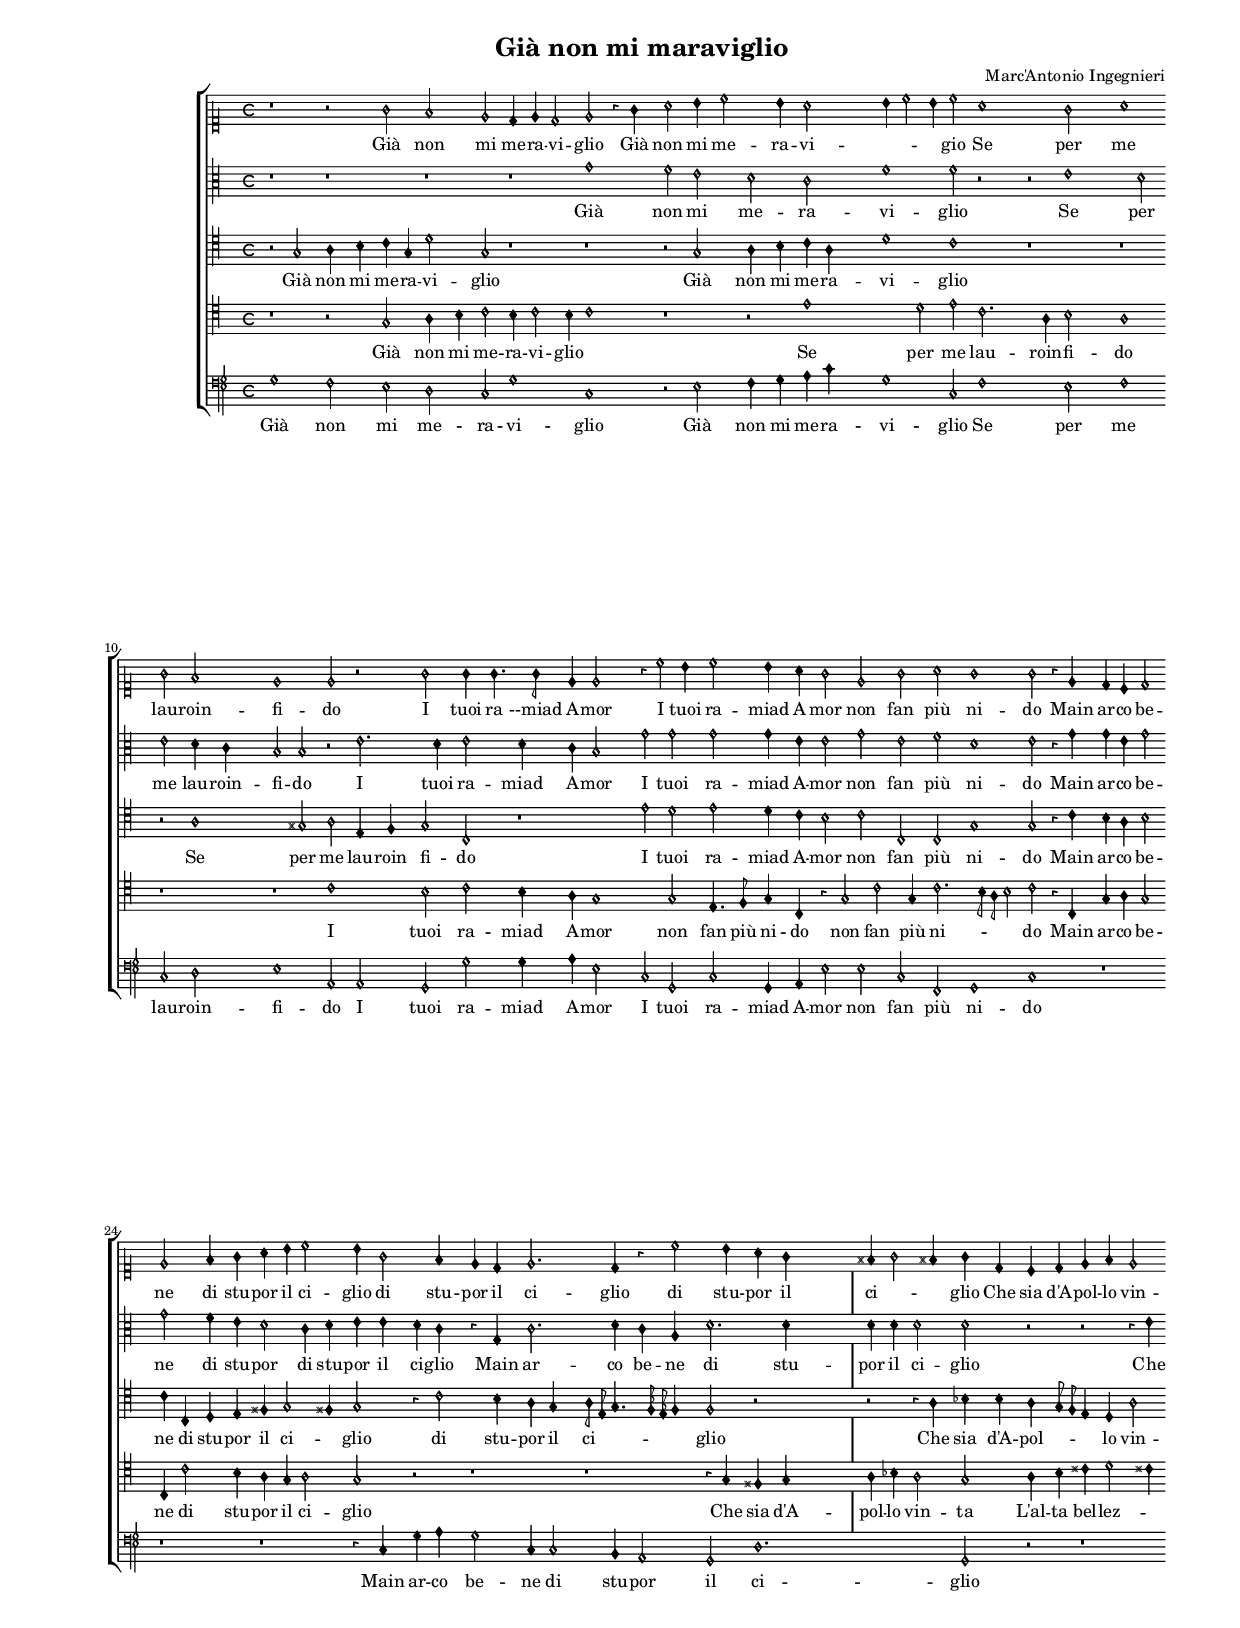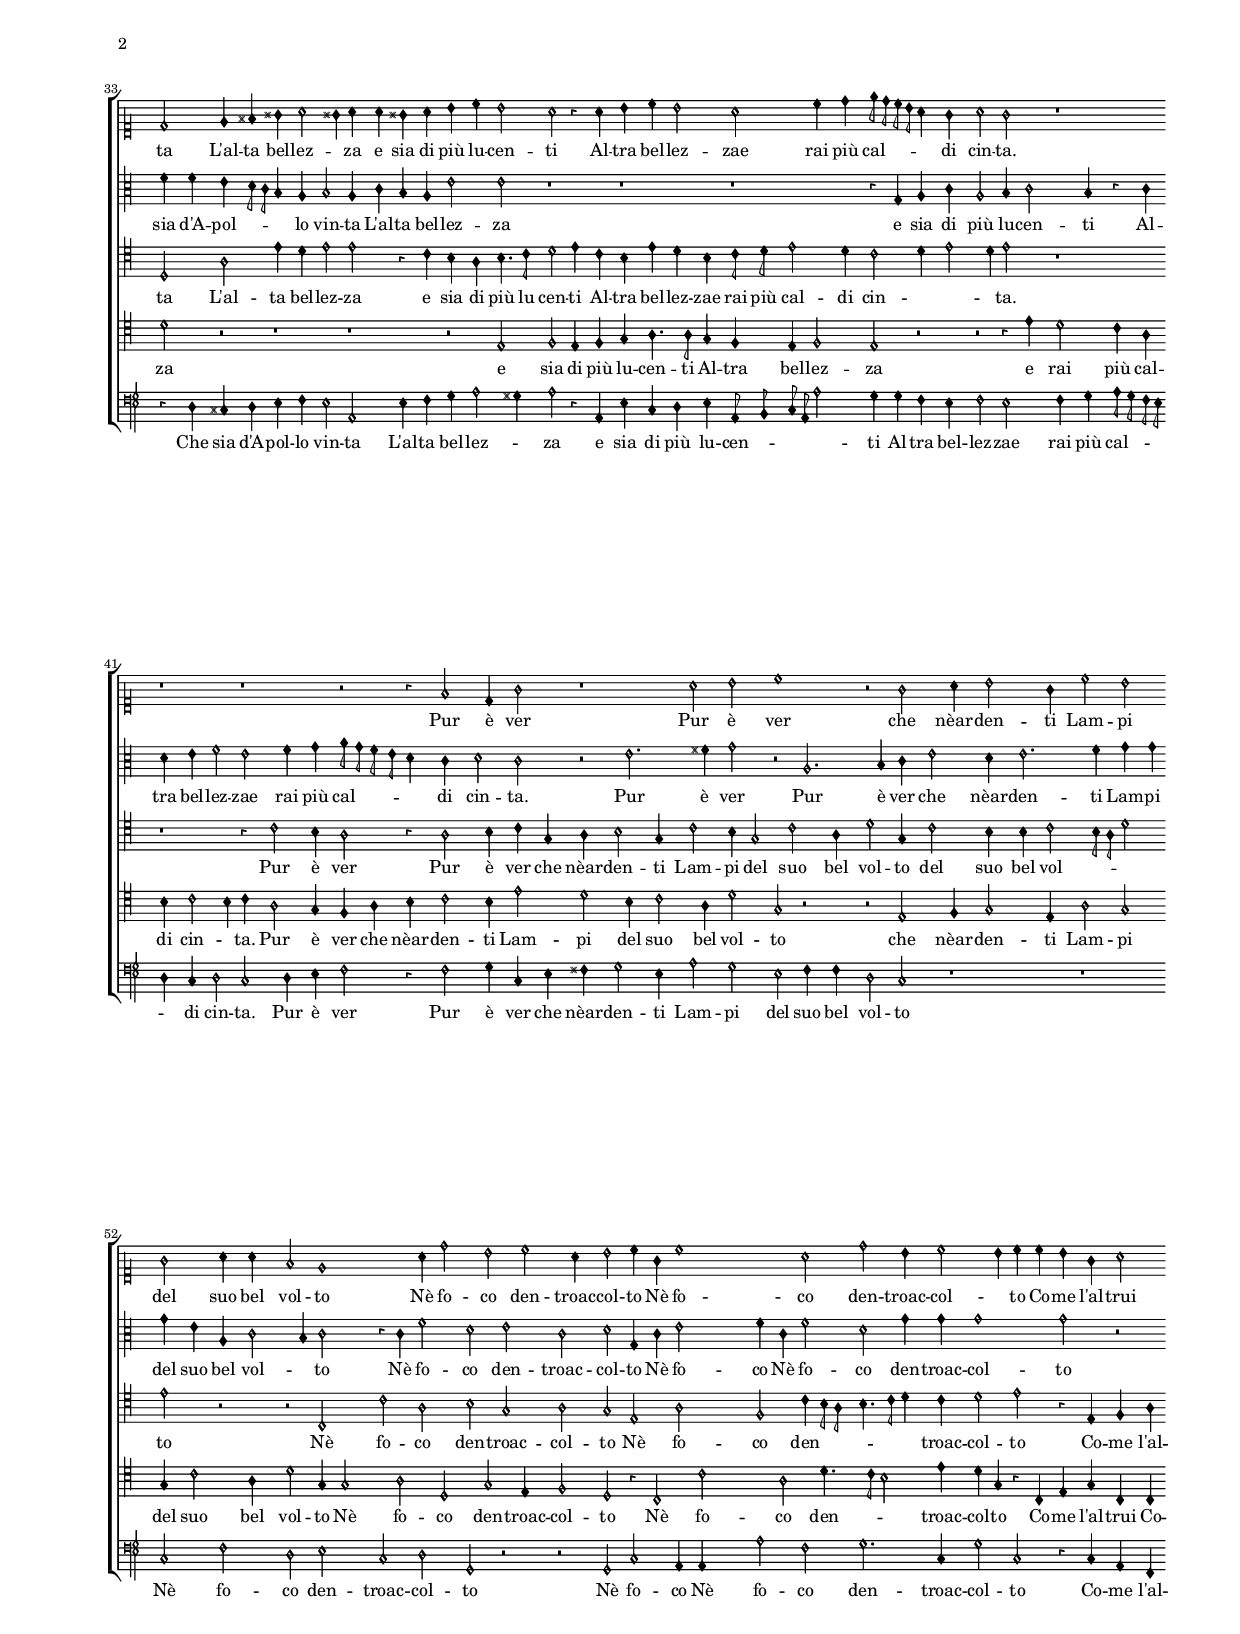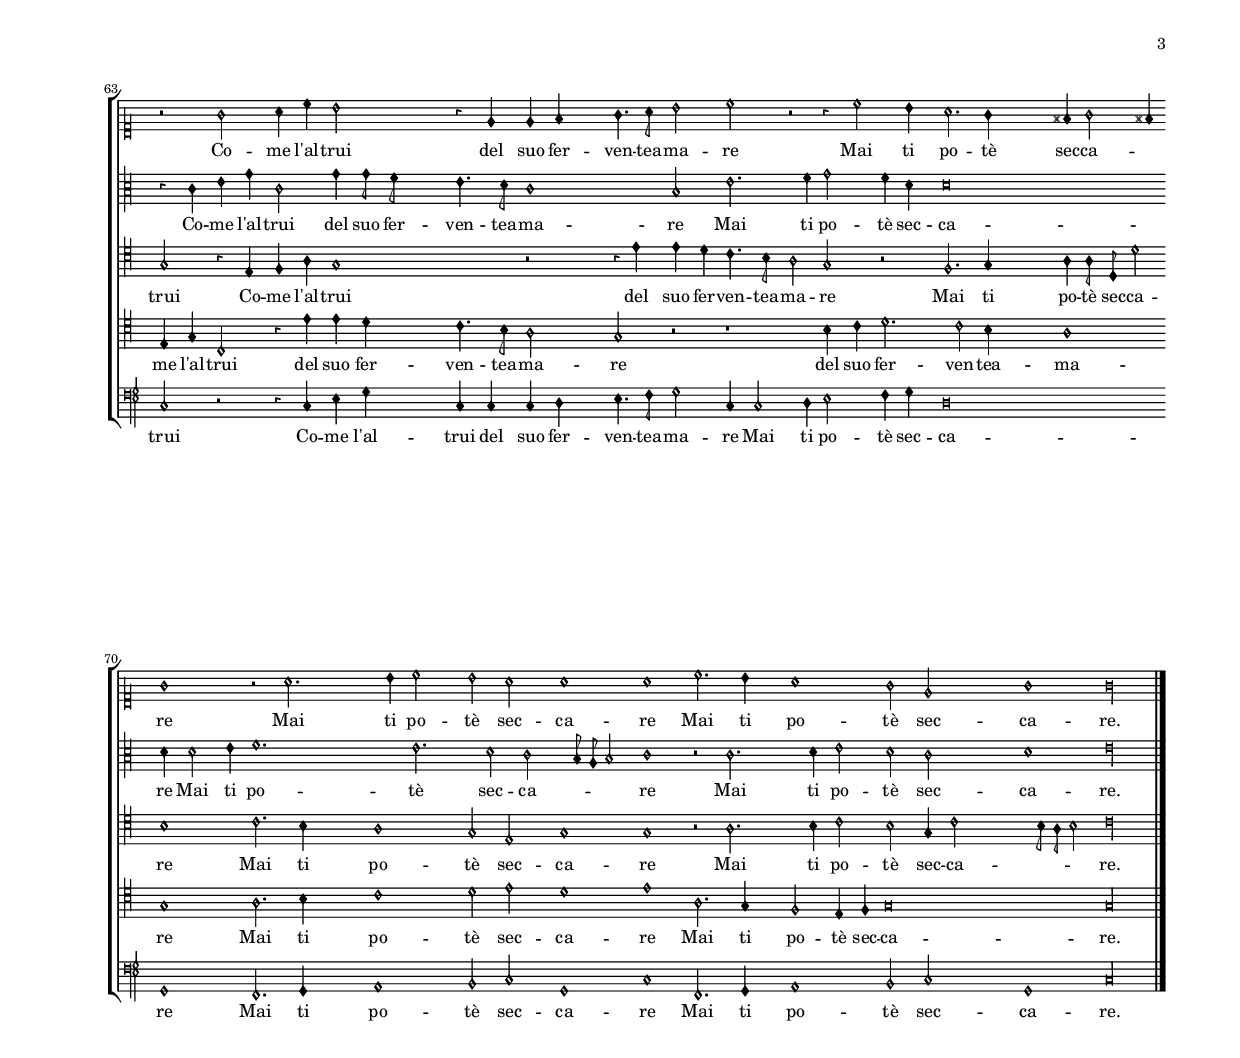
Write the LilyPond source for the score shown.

\version "2.12.0"







#(set-default-paper-size "a4")




\paper {

 top-system-spacing #'basic-distance = #10
  system-system-spacing #'basic-distance = #35
  last-bottom-spacing #'basic-distance = #10



  line-width    = 177.348\mm
 
 left-margin   = 19.9965\mm

  top-margin    = 12.656\mm

  bottom-margin = 12.656\mm
 
 %%indent = 0 \mm 

  %%set to ##t if your score is less than one page: 

  ragged-last-bottom = ##t 
  ragged-bottom = ##f
  %% system-separator-markup = \slashSeparator 
  
}





\header {

    title = "Già non mi maraviglio"

    composer = "Marc'Antonio Ingegnieri"
    
}






AvoiceAA = \relative c'{

 \set Score.defaultBarType = "empty"
\override Staff.TimeSignature #'style = #'neomensural
\override Staff.Accidental #'glyph-name-alist = #alteration-mensural-glyph-name-alist
\override Stem #'flag-style = #'mensural
\override Stem #'thickness = #1.0
   \override Voice.NoteHead #'style = #'petrucci
\override Voice.Rest #'style = #'neomensural
\override Score.SpacingSpanner #'spacing-increment = #1.0 % tight spacing     
%% esto se usa para omitir el corchete   override Score.SystemStartBracket #'transparent = ##t
       \clef "petrucci-c1"
   
   \key c \major 
    

    \time 4/4 
\autoBeamOff


    r1  | % 
 
   r2 g'      | % 2
 
   f e      | % 3
  
  d4 e d2      | % 4
  
  e r4 g      | % 5
 
\cadenzaOn
   a2 b4 c2  
\cadenzaOff
      | % 6
  
\cadenzaOn
  s4 b a2  s2 
 \cadenzaOff
         | % 7
 
\set Score.currentBarNumber = #8
   b4 c2 b4      | % 8
 
\cadenzaOn
   c2 a1 
   \cadenzaOff
     | % 9
 
\cadenzaOn
   s2 g s2 
   \cadenzaOff
     | % 10
 
   a1      | % 11
 
\cadenzaOn
   g2 f  s2 
   \cadenzaOff
    | % 12
 
   e1      | % 13
 
\cadenzaOn
   e2 r  s4  
  \cadenzaOff
         | % 14
 
\set Score.currentBarNumber = #15
\cadenzaOn
   g2 g4 g4.  
    \cadenzaOff
   | % 15

\cadenzaOn
    s8 g e4 e2 s2 
   \cadenzaOff
    | % 16
 
   r4 c'2 b4      | % 17
 
   c2 b4 a      | % 18
 
\cadenzaOn
   g2 e  s4  
    \cadenzaOff
   | % 19
 
\cadenzaOn
   g2 a  s4 
  \cadenzaOff
         | % 20
 
\set Score.currentBarNumber = #21
   g1      | % 21

    g2 r4 e      | % 22
 
   d c d2      | % 23
 
   e f4 g      | % 24
 
   a b c2      | % 25
 
\cadenzaOn
   b4 g2 f4  s4 
   \cadenzaOff
        | % 26
 
\set Score.currentBarNumber = #27
\cadenzaOn
   e d e2.  
     \cadenzaOff
    | % 27
 
\cadenzaOn
   s4 d r c'2   
   \cadenzaOff
    | % 28
 
 \cadenzaOn
   s4 b a g  s1
  \cadenzaOff
  | % 29
 
   fis4 g2 fis!4      | % 30
 
   g d c d      | % 31
 
   e f e2          | % 32
 
\set Score.currentBarNumber = #33
   d e4 fis      | % 33
 
   gis a2 gis!4      | % 34
  
  a a gis a      | % 35
 
   b c b2      | % 36
 
   a r4 a      | % 37
 
   b c b2          | % 38

\set Score.currentBarNumber = #39
    a c4 d      | % 39
  
\cadenzaOn
  e8 d c b a4 g   s4 
  \cadenzaOff
      | % 40
 
\cadenzaOn
   a2 g   s4 
  \cadenzaOff
    | % 41
 
   r1  | % 
  
   r1 | % 43 
   r1      | % 44
\set Score.currentBarNumber = #45
\cadenzaOn
  r2 r4 f2  
    \cadenzaOff
    | % 45
 
   s4 d g2      | % 46
  
\cadenzaOn
  r1 s4 
   \cadenzaOff
| % 

\cadenzaOn
    a2 b  s4 
    \cadenzaOff
   | % 48
 
\cadenzaOn
   c1  s4 
      \cadenzaOff
   | % 49
 
\cadenzaOn
   r2 g  s4 
     \cadenzaOff
        | % 50
 
\cadenzaOn
\set Score.currentBarNumber = #51
   a4 b2 g4  s4 
   \cadenzaOff
     | % 51
 
   c2 b      | % 52
 
\cadenzaOn
   g a4 a   s4 
   \cadenzaOff
     | % 53

\cadenzaOn
    f2 e1  
     \cadenzaOff
   | % 54
  
\cadenzaOn
  s2 a4 d2  
    \cadenzaOff
     | % 55
 
\cadenzaOn
   s4 b2 c2 
     \cadenzaOff
          | % 56
 
\set Score.currentBarNumber = #57
   s4 a b2      | % 57
 
\cadenzaOn
   c4 g c1  
        \cadenzaOff
   | % 58
 
\cadenzaOn
   s2 a   s8 
    \cadenzaOff
   | % 59
 
\cadenzaOn
   d2 b4 c2  
     \cadenzaOff
   | % 60
 
   s4 b c c      | % 61
 
   b g a2          | % 62
 
\set Score.currentBarNumber = #63
   r g      | % 63
 
\cadenzaOn
   a4 c b2  s2 
     \cadenzaOff
    | % 64
 
\cadenzaOn
   r4 e, e f  s2 
      \cadenzaOff
    | % 65
 
   g4. a8 b2      | % 66
 
   c r      | % 67
 
\cadenzaOn
   r4 c2 b4  s4 
   \cadenzaOff
         | % 68
 
\set Score.currentBarNumber = #69
   
   \cadenzaOn
   a2. g4   s1 
   \cadenzaOff
    | % 69
 
   fis4 g2 fis!4      | % 70

    g1      | % 71
 
\cadenzaOn
   r2 a2. s4   
  \cadenzaOff
    | % 72
 
\cadenzaOn
   s4 b c2  s4   
  \cadenzaOff
  | % 73
 
\cadenzaOn
   b2 a s4 
    \cadenzaOff
        | % 74
 
\set Score.currentBarNumber = #75
   a1      | % 75

    a      | % 76
 
\cadenzaOn
   c2. b4   s4 
   \cadenzaOff
   | % 77
  
  a1      | % 78
  
  \cadenzaOn
  g2 e  s1 
 \cadenzaOff
   | % 79
 
   g1    | % 80

    g\longa  \bar "|." 
\override Staff.BarLine #'transparent = ##f

}% end of last bar in partorvoice

 






AvoiceBA = \relative c{

    \override Staff.TimeSignature #'style = #'neomensural
\override Staff.Accidental #'glyph-name-alist = #alteration-mensural-glyph-name-alist
\override Stem #'flag-style = #'mensural
\override Stem #'thickness = #1.0
   \override Voice.NoteHead #'style = #'petrucci
\override Voice.Rest #'style = #'neomensural  
\override Score.SpacingSpanner #'spacing-increment = #1.0 % tight spacing     
  \clef "petrucci-c3"
   \key c \major 
    

    \time 4/4 

\autoBeamOff


    r1  | % 

    r1 | % 2 
    r1 | % 3 
    r1 | % 4
    g''1      | % 5
 
\cadenzaOn
   f2 e  s4  
\cadenzaOff
    | % 6
 
\cadenzaOn
   d2 c  s2 
  \cadenzaOff
    | % 7
  
  f1      | % 8
 
\cadenzaOn
   f2 r  s2 
    \cadenzaOff
    | % 9

\cadenzaOn
   r e1   
    \cadenzaOff
     | % 10
 
   s2 d      | % 11

\cadenzaOn
    e d4 c  s2 
    \cadenzaOff
    | % 12
 
   b2 b      | % 13
 
\cadenzaOn
   r e2.  
    \cadenzaOff
    | % 14
 
\cadenzaOn
   s4 d e2 s8 
    \cadenzaOff
      | % 15
 
 \cadenzaOn
  d4 c b2   s2 
   \cadenzaOff
    | % 16
 
   g' g      | % 17
 
   g g4 e      | % 18
  
\cadenzaOn
  e2 g   s4  
 \cadenzaOff
    | % 19
 
\cadenzaOn
   e2 f  s4 
  \cadenzaOff
    | % 20
 
   d1      | % 21
  
  e2 r4 g      | % 22
 
   g e g2      | % 23
 
   g f4 e      | % 24
 
   d2 c4 d      | % 25
 
\cadenzaOn
   e e d c   s4 
   \cadenzaOff
  | % 26
 
\cadenzaOn
   r g c2. 
    \cadenzaOff
    | % 27
 
\cadenzaOn
   s4 d c a  s4 
     \cadenzaOff
    | % 28
 
 \cadenzaOn
   d2. d4   s1
  \cadenzaOff
  | % 29
 
   d4 d d2      | % 30
 
   d r      | % 31
  
  r r4 e      | % 32
 
   f f e d8 c      | % 33
 
   b4 a b2      | % 34

    a4 c b a      | % 35
 
   e'2 e      | % 36
 
   r1  | % 
 
   r1 | % 38 
   r1 | % 39
\cadenzaOn
   r4 g, a c  s4 
     \cadenzaOff
    | % 40
 
\cadenzaOn
   a2 b4 c2   
     \cadenzaOff
    | % 41
 
   s4 b r c      | % 42
  
  d e f2      | % 43

    e f4 g      | % 44
 
\cadenzaOn
   a8 g f e d4 c  s4 
     \cadenzaOff
    | % 45
 
   d2 c      | % 46
 
\cadenzaOn
   r e2. 
      \cadenzaOff
    | % 47
 
\cadenzaOn
   s4 fis g2   s4 
     \cadenzaOff
  | % 48

\cadenzaOn
    r2 a,2.  
     \cadenzaOff
   | % 49
 
\cadenzaOn
   s4 b c e2  
     \cadenzaOff
    | % 50
  
\cadenzaOn
  s4 d e2.   
    \cadenzaOff
   | % 51
 
   s4 fis g g      | % 52
 
\cadenzaOn
   g e a, c2 
      \cadenzaOff
   | % 53
 
\cadenzaOn
   s4 b c2  s2 
    \cadenzaOff
     | % 54
 
\cadenzaOn
   r4 c f2  s4 
    \cadenzaOff
     | % 55
 
\cadenzaOn
   d2 e   s4 
    \cadenzaOff
   | % 56
 
   c2 d      | % 57
  
\cadenzaOn
  g,4 c e2   s2 
    \cadenzaOff
    | % 58
  
\cadenzaOn
  f4 c f2  s8  
   \cadenzaOff
   | % 59
 
\cadenzaOn
   d2 g4 g  s4 
   \cadenzaOff
     | % 60
  
  g1      | % 61
 
   g2 r      | % 62
 
   r4 c, e g      | % 63
 
\cadenzaOn
   c,2 g'4 g8 f  s2 
    \cadenzaOff
    | % 64
 
\cadenzaOn
   e4. d8 c1  
      \cadenzaOff
    | % 65
 
   s2 b      | % 66
 
   e2. f4      | % 67
 
\cadenzaOn
   g2 f4 d   s4 
     \cadenzaOff
    | % 68
  
  \cadenzaOn
  d\breve 
  \cadenzaOff
    | % 69
 
   s1      | % 70
 
   d4 d2 e4      | % 71
 
\cadenzaOn
   f1.   
       \cadenzaOff
   | % 72
 
\cadenzaOn
   s2 e2.  
      \cadenzaOff
   | % 73
 
\cadenzaOn
   s4 d2 c2   
    \cadenzaOff
    | % 74

    s4 b8 a b2      | % 75
 
   c1      | % 76
 
\cadenzaOn
   r2 c2.  
    \cadenzaOff
    | % 77
  
  s4 d e2      | % 78
  
  \cadenzaOn
  d c s1
  \cadenzaOff
  | % 79
  
  d1   | % 80
 
   e\longa \bar "|." 
\override Staff.BarLine #'transparent = ##f
}% end of last bar in partorvoice

 






AvoiceCA = \relative c{

\override Staff.TimeSignature #'style = #'neomensural
\override Staff.Accidental #'glyph-name-alist = #alteration-mensural-glyph-name-alist
\override Stem #'flag-style = #'mensural
\override Stem #'thickness = #1.0
   \override Voice.NoteHead #'style = #'petrucci
\override Voice.Rest #'style = #'neomensural
\override Score.SpacingSpanner #'spacing-increment = #1.0 % tight spacing     
    \clef "petrucci-c4"
     
   \key c \major 
    

    \time 4/4 
 
\autoBeamOff

   r2 g'      | % 1
  
  a4 b c g      | % 2
 
   d'2 g,      | % 3
  
  r1  | % 
 
  r1 | % 5
\cadenzaOn
   r2 g  s4 
\cadenzaOff
       | % 6
 
\cadenzaOn
   a4 b c a  s2 
 \cadenzaOff
       | % 7

    d1      | % 8
 
 \cadenzaOn
  c   s2 
  \cadenzaOff
   | % 9
  
\cadenzaOn
  r1 s2 
 \cadenzaOff
   | % 
  r1 | % 11
\cadenzaOn
   r2 a1 
   \cadenzaOff
    | % 12
  
  s2 gis      | % 13
  
\cadenzaOn
  a e4 f   s4 
   \cadenzaOff
   | % 14
 
\cadenzaOn
   g2 c,   s8 
   \cadenzaOff
   | % 15
 
\cadenzaOn
   r1  s2 
  \cadenzaOff
    | % 
 
   e'2 d      | % 17
 
   e d4 c      | % 18
 
\cadenzaOn
   b2 c   s4 
   \cadenzaOff
   | % 19
  
\cadenzaOn
  c,2 c  s4 
   \cadenzaOff
    | % 20
 
   g'1      | % 21
  
  g2 r4 c      | % 22
 
   b a b2      | % 23
 
   c4 c, d e      | % 24
 
   fis g2 fis!4      | % 25
  
\cadenzaOn
  g2 r4 c2 
      \cadenzaOff
  | % 26
  
\cadenzaOn
  s4 b a g   s4 
     \cadenzaOff
    | % 27
 
\cadenzaOn
   a8 e g4. f16 e f4  s4 
      \cadenzaOff
   | % 28
  
  \cadenzaOn
  f2 r   s1
   \cadenzaOff
\bar "|"| % 29
 
   r2 r4 a      | % 30
 
   bes bes a g8 f      | % 31
 
   e4 d a'2      | % 32
 
   d, a'      | % 33
 
   e'4 d e2      | % 34
 
   e r4 c      | % 35
 
   b a b4. c8      | % 36
 
   d2 e4 c      | % 37
 
   b e d b      | % 38
 
   c8 d e2 d4      | % 39
 
 \cadenzaOn
  c2 d4 e2   
     \cadenzaOff
   | % 40
  
\cadenzaOn
  s4 d e2   s4 
    \cadenzaOff
   | % 41
 
   r1  | % 
 
   r1 | % 43
   r4 c2 b4      | % 44
  
\cadenzaOn
  a2 r4 a2  
     \cadenzaOff
   | % 45

    s4 b c g      | % 46
  
\cadenzaOn
  a b2 g4  s4 
     \cadenzaOff
     | % 47
 
\cadenzaOn
   c2 b4 g2  
     \cadenzaOff
    | % 48
 
\cadenzaOn
   s4 c2 a4  s4 
     \cadenzaOff
    | % 49
 
\cadenzaOn
   d2 g,4 c2   
     \cadenzaOff
   | % 50
 
\cadenzaOn
   s4 b b c2    
    \cadenzaOff
    | % 51
 
   s4 b8 a d2      | % 52
 
\cadenzaOn
   e r   s4 
  \cadenzaOff
    | % 53
 
\cadenzaOn
   r2 c,  s2 
    \cadenzaOff
    | % 54
 
\cadenzaOn
   c' a   s4 
     \cadenzaOff
   | % 55
 
\cadenzaOn
   b2 g  s4  
    \cadenzaOff
  | % 56
 
   a2 g      | % 57
 
\cadenzaOn
   e a   s2 
    \cadenzaOff
    | % 58
 
\cadenzaOn
   f c'4 b8 a  s8 
      \cadenzaOff
    | % 59
 
\cadenzaOn
   b4. c8 d4 c  s4 
     \cadenzaOff
   | % 60
 
   d2 e      | % 61
 
   r4 e, f a      | % 62

    g2 r4 e      | % 63

 \cadenzaOn
   f a g1  
    \cadenzaOff
   | % 64
 
\cadenzaOn
   s2 r   s2 
    \cadenzaOff
    | % 65
 
   r4 e' e d      | % 66
 
   c4. b8 a2      | % 67
 
\cadenzaOn
   g r   s4 
   \cadenzaOff
  | % 68
 
 \cadenzaOn
   f2. g4 s1  
   \cadenzaOff
  | % 69
 
   a4 a8 d, d'2      | % 70
 
   b1      | % 71
 
\cadenzaOn
   c2. b4  s2 
     \cadenzaOff
   | % 72
 
\cadenzaOn
   a1  s4 
    \cadenzaOff
     | % 73
 
\cadenzaOn
   g2 e   s4 
   \cadenzaOff
    | % 74
 
   g1      | % 75
 
   g      | % 76

\cadenzaOn
    r2 a2.  
     \cadenzaOff
   | % 77
 
   s4 b c2      | % 78
 
  \cadenzaOn
  b g4 c2 s2.  
   \cadenzaOff
 | % 79
 
   s4 b8 a b2     | % 80
 
   c\longa  \bar "|." 
\override Staff.BarLine #'transparent = ##f
}% end of last bar in partorvoice

 






AvoiceDA = \relative c{

   \override Staff.TimeSignature #'style = #'neomensural
\override Staff.Accidental #'glyph-name-alist = #alteration-mensural-glyph-name-alist
\override Stem #'flag-style = #'mensural
\override Stem #'thickness = #1.0
   \override Voice.NoteHead #'style = #'petrucci
\override Voice.Rest #'style = #'neomensural
\override Score.SpacingSpanner #'spacing-increment = #1.0 % tight spacing     
    \clef "petrucci-c4"

   \key c \major 
    
 
    \time 4/4 

\autoBeamOff


    r1  | % 
 
   r2 g'      | % 2
 
   a4 b c2      | % 3
 
   b4 c2 b4      | % 4
 
   c1      | % 5
  
\cadenzaOn
  r1  s4  
\cadenzaOff
    | % 
 
\cadenzaOn
   r2 e1   
 \cadenzaOff
    | % 7
  
  s2 d      | % 8
 
\cadenzaOn
   e c2. s4  
   \cadenzaOff
    | % 9
 
\cadenzaOn
   s4 a b2  s2 
     \cadenzaOff
    | % 10
 
   a1      | % 11
 
 \cadenzaOn
  r1 s2 
   \cadenzaOff
   | % 
  r1 | % 13
\cadenzaOn
    c1   s4 
   \cadenzaOff
   | % 14
 
\cadenzaOn
   b2 c  s8 
     \cadenzaOff
    | % 15
  
\cadenzaOn
  b4 a g1  
   \cadenzaOff
     | % 16
 
   s2 g      | % 17
 
   e4. f8 g4 c,      | % 18
  
\cadenzaOn
  r g'2 c2  
   \cadenzaOff
     | % 19

\cadenzaOn
   s4 g c2.  
    \cadenzaOff
     | % 20
 
   s4 b8 a b2      | % 21
 
   c r4 c,      | % 22
 
   g' a g2      | % 23
 
   c,4 c'2 b4      | % 24
 
   a g a2      | % 25
  
\cadenzaOn
  g r  s4 
   \cadenzaOff
     | % 26
 
\cadenzaOn
   r1 s4 
  \cadenzaOff
   | % 

\cadenzaOn
   r1 s4 
 \cadenzaOff
    | % 28
    
     \cadenzaOn
    r4 g fis g  s1  
   \cadenzaOff
   | % 29

    a4 bes a2      | % 30
  
  g a4 b      | % 31
 
   cis d2 cis!4      | % 32
 
   d2 r      | % 33
 
   r1  | % 
 
   r1 | % 35
   r2 e,      | % 36
  
  f e4 f      | % 37
 
   g a4. a8 g4      | % 38
 
   f e f2      | % 39
  
\cadenzaOn
  e r   s4 
  \cadenzaOff
      | % 40

\cadenzaOn
    r2 r4 e'   s4 
   \cadenzaOff
     | % 41
 
   d2 c4 a      | % 42
 
   b c2 b4      | % 43
 
   c a2 g4      | % 44
 
\cadenzaOn
   f a b c2  
    \cadenzaOff
     | % 45
 
   s4 b e2      | % 46
 
\cadenzaOn
   d b4 c2  
     \cadenzaOff
   | % 47

\cadenzaOn
    s4 a d2   s4 
    \cadenzaOff
   | % 48
 
 \cadenzaOn
  g,2 r   s4 
    \cadenzaOff
    | % 49
 
\cadenzaOn
   r2 e   s4 
  \cadenzaOff
    | % 50
 
\cadenzaOn
   f4 g2 e4  s4 
  \cadenzaOff
    | % 51
 
   a2 g      | % 52
 
\cadenzaOn
   g4 c2 a4   s4 
    \cadenzaOff
   | % 53
 
\cadenzaOn
   d2 g,4 g2 s4  
     \cadenzaOff
    | % 54
 
\cadenzaOn
   s4 a2 d,2  
   \cadenzaOff
      | % 55
 
\cadenzaOn
   s4 g2 e4   s4 
    \cadenzaOff
     | % 56
 
   f2 d      | % 57
 
\cadenzaOn
   r4 c2 c'2 s4 
     \cadenzaOff
     | % 58
 
\cadenzaOn
   s4 a2 d4.   
       \cadenzaOff
   | % 59
 
\cadenzaOn
   s8 c b2 e4   s4 
     \cadenzaOff
    | % 60
 
   d g, r c,      | % 61
 
   e g c, c      | % 62
 
   e g c,2      | % 63

  \cadenzaOn
  r4 e' e d   s2 
     \cadenzaOff
   | % 64
 
\cadenzaOn
   c4. b8 a2 s2 
     \cadenzaOff
    | % 65
  
  g r      | % 66
  
  r1  | % 
 
\cadenzaOn
   b4 c d2.   
     \cadenzaOff
   | % 68
 
  \cadenzaOn 
   s4 c2 b4   s1
    \cadenzaOff
 | % 69
  
  a1      | % 70
 
   g      | % 71
  
\cadenzaOn
  a2. b4  s2 
     \cadenzaOff
   | % 72
 
\cadenzaOn
   c1   s4 
     \cadenzaOff
    | % 73
 
\cadenzaOn
   d2 e  s4 
    \cadenzaOff
    | % 74
 
   d1      | % 75

    e      | % 76
  
\cadenzaOn
  a,2. g4    s4 
    \cadenzaOff
   | % 77
  
  f2 e4 f      | % 78

\cadenzaOn
    g\breve   
    \cadenzaOff
 | % 79
 
   s1     | % 80
 
   g\longa \bar "|." 
\override Staff.BarLine #'transparent = ##f
}% end of last bar in partorvoice

 






AvoiceEA = \relative c{

   \override Staff.TimeSignature #'style = #'neomensural
\override Staff.Accidental #'glyph-name-alist = #alteration-mensural-glyph-name-alist
\override Stem #'flag-style = #'mensural
\override Stem #'thickness = #1.0
   \override Voice.NoteHead #'style = #'petrucci
\override Voice.Rest #'style = #'neomensural
\override Score.SpacingSpanner #'spacing-increment = #1.0 % tight spacing 
      \clef "petrucci-f4"  
    \key c \major 
    
 
    \time 4/4 
\autoBeamOff


    g'1      | % 1
 
   f2 e      | % 2
  
  d c      | % 3
  
  g'1      | % 4
  
  c,      | % 5
  
\cadenzaOn
  r2 e  s4 
\cadenzaOff
       | % 6
  
\cadenzaOn
  f4 g a c  s2 
 \cadenzaOff
     | % 7
 
   g1      | % 8
 
\cadenzaOn
   c,2 f1   
   \cadenzaOff
    | % 9
 
\cadenzaOn
   s2 e s2 
    \cadenzaOff
     | % 10
 
   f1      | % 11
 
\cadenzaOn
   c2 d   s2 
   \cadenzaOff
    | % 12
 
   e1      | % 13
 
\cadenzaOn
   a,2 a   s4  
  \cadenzaOff
   | % 14
  
\cadenzaOn
  g2 g'   s8 
   \cadenzaOff
   | % 15
  
\cadenzaOn
  g4 a e2  s2 
  \cadenzaOff
     | % 16
  
  c g      | % 17
 
   c g4 a      | % 18
  
\cadenzaOn
  e'2 e   s4  
 \cadenzaOff
   | % 19
 
\cadenzaOn
   c2 f,  s4 
  \cadenzaOff
     | % 20
 
   g1      | % 21
  
  c      | % 22
 
   r1  | % 
   r1 | % 24 
   r1 | % 25 
\cadenzaOn
    r4 c g' a s4 
    \cadenzaOff
      | % 26
  
\cadenzaOn
  g2 c,4 c2    
   \cadenzaOff
    | % 27
  
 \cadenzaOn
 s4 b a2   s4 
    \cadenzaOff
   | % 28
  
  \cadenzaOn 
  g2 d'1.    
  \cadenzaOff
  | % 29
 
   s1      | % 30
 
   g,2 r      | % 31
 
   r1  | % 

    r4 d' cis d      | % 33
 
   e f e2      | % 34
 
   a, e'4 f      | % 35
 
   g a2 gis4      | % 36
 
   a2 r4 a,      | % 37
 
   e' c d e      | % 38
 
   a,8 b c a a'2      | % 39
 
\cadenzaOn
   g4 g f e   s4 
  \cadenzaOff
    | % 40
 
\cadenzaOn
   f2 e  s4 
  \cadenzaOff
     | % 41
  
  f4 g a8 g f e      | % 42
  
  d4 c d2      | % 43
 
   c d4 e      | % 44
 
\cadenzaOn
   f2 r4 f2  
    \cadenzaOff
    | % 45
 
   s4 g c, e      | % 46
 
\cadenzaOn
   fis g2 e4   s4 
   \cadenzaOff
    | % 47
  
\cadenzaOn
  a2 g   s4 
   \cadenzaOff
   | % 48
  
\cadenzaOn
  e2 fis4 fis   s4 
    \cadenzaOff
  | % 49
  
\cadenzaOn
  d2 c   s4 
   \cadenzaOff
    | % 50
 
\cadenzaOn
   r1  s4 
  \cadenzaOff
   | % 
 
   r1 | % 52
\cadenzaOn
   c2 f   s4 
 \cadenzaOff
     | % 53
  
\cadenzaOn
  d2 e  s2 
   \cadenzaOff
    | % 54
 
\cadenzaOn
   c d   s4 
   \cadenzaOff
    | % 55
 
\cadenzaOn
   g,2 r    s4 
  \cadenzaOff
   | % 56
 
   r2 g      | % 57
 
\cadenzaOn
   c a4 a   s2 
  \cadenzaOff
   | % 58
 
\cadenzaOn
   a'2 f   s8 
  \cadenzaOff
     | % 59
 
\cadenzaOn
   g2. c,4  s4 
    \cadenzaOff
     | % 60
 
   g'2 c,      | % 61
 
   r4 c a f      | % 62
 
   c'2 r      | % 63
 
\cadenzaOn
   r4 c e g  s2  
   \cadenzaOff
     | % 64
 
\cadenzaOn
   c,4 c c d   s2 
   \cadenzaOff
    | % 65
 
   e4. f8 g2      | % 66
  
  c,4 c2 d4      | % 67
 
\cadenzaOn
   e2 f4 g  s4 
    \cadenzaOff
    | % 68
 
 \cadenzaOn
   d\breve  
   \cadenzaOff
 | % 69
 
   s1      | % 70
 
   g,      | % 71
  
\cadenzaOn
  f2. g4   s2 
   \cadenzaOff
   | % 72
 
\cadenzaOn
   a1   s4 
    \cadenzaOff
   | % 73
 
\cadenzaOn
   b2 c  s4 
    \cadenzaOff
    | % 74
 
   g1      | % 75
 
   c      | % 76
  
\cadenzaOn
  f,2. g4    s4 
    \cadenzaOff
   | % 77
 
   a1      | % 78

\cadenzaOn
    b2 c   s1 
    \cadenzaOff
  | % 79
 
   g1   | % 80

    c\longa  \bar "|." 
\override Staff.BarLine #'transparent = ##f
}% end of last bar in partorvoice





      ApartAverseA = \lyricmode { 

\set stanza =  \skip4    Già   non mi me -- ra -- vi --
  glio   Già   non mi me -- ra -- vi -- \skip4 \skip4 \skip4 gio   Se   
     per me lau -- roin -- fi -- do I tuoi ra --miad  A -- mor I tuoi ra --
  miad A mor non fan   più   ni -- do Main ar -- co be -- ne di stu --
  por il ci -- glio di stu -- por il ci -- glio   di       stu -- por il
  ci -- \skip4 \skip4 glio Che sia   d'A   -- pol -- lo vin -- ta   L'al  
  -- ta bel -- lez -- \skip4 za e sia di   più   lu -- cen -- ti Al --
  tra bel -- lez -- zae rai   più   cal -- \skip4 \skip4 \skip4 \skip4 di cin -- ta.   Pur      
    è   ver Pur   è   ver che   nèar   -- den -- ti Lam -- pi del suo bel
  vol --   to         Nè   fo -- co den -- troac -- col -- to   Nè   fo --
  co den -- troac -- col -- \skip4 to Co -- me   l'al   -- trui Co -- me
    l'al   -- trui del suo fer -- ven -- tea -- ma -- re Mai ti po --
    tè   sec -- ca -- \skip4 re   Mai       ti po --   tè   sec -- ca -- re
  Mai ti po --   tè   sec -- ca --   re.  
}
      


ApartBverseA = \lyricmode { 
\set stanza =  \skip4    Già   non mi me -- ra -- vi --
  glio   Se       per me lau -- roin -- fi -- do   I       tuoi ra -- miad
  A -- mor I tuoi ra -- miad A -- mor non fan   più   ni -- do Main ar
  -- co be -- ne di stu -- por di stu -- por il ci -- glio Main ar --
  co be -- ne di stu -- por il ci -- glio Che sia   d'A   -- pol --
  \skip4 \skip4 \skip4 lo vin -- ta   L'al   -- ta bel -- lez -- za e sia di
    più   lu -- cen -- ti Al -- tra bel -- lez -- zae rai   più   cal --
  \skip4 \skip4 \skip4 \skip4 di cin -- ta.   Pur         è   ver   Pur         è   ver   che      
    nèar   -- den -- ti Lam -- pi del suo bel vol -- \skip4 to   Nè   fo
  -- co den -- troac -- col -- to   Nè   fo -- co   Nè   fo -- co den --
  troac -- col -- to Co -- me   l'al   -- trui del suo fer -- ven -- tea -- ma
  -- re Mai ti po --   tè   sec -- ca -- re Mai ti po --   tè       sec --
  ca -- \skip4 \skip4 \skip4 re   Mai       ti po --   tè   sec -- ca --   re.  
}
      


ApartCverseA = \lyricmode { 
\set stanza =  \skip4    Già   non mi me -- ra -- vi
  -- glio   Già   non mi me -- ra -- vi -- glio   Se       per me lau --
  roin fi -- do I tuoi ra -- miad A -- mor non fan   più   ni -- do Main
  ar -- co be -- ne di stu -- por il ci -- \skip4 glio   di       stu --
  por il ci -- \skip4 \skip4 \skip4 \skip4  \skip4  glio Che sia   d'A   -- pol --
  \skip4 \skip4 \skip4   lo vin -- ta   L'al   -- ta bel -- lez -- za e sia di
    più   lu cen -- ti Al -- tra bel -- lez -- zae rai più cal -- di cin --
  \skip4 \skip4 \skip4 ta. Pur   è   ver   Pur         è   ver che   nèar   --
  den -- ti Lam -- pi   del       suo bel vol -- to   del       suo bel
  vol -- \skip4 \skip4 \skip4 to   Nè   fo -- co den -- troac -- col -- to   Nè  
  fo -- co den -- \skip4 \skip4 \skip4 \skip4 \skip4 troac -- col -- to Co --
  me   l'al   -- trui Co -- me   l'al   --   trui       del suo fer -- ven
  -- tea -- ma -- re Mai ti po --   tè   sec -- ca -- re Mai ti po --   tè   sec
  -- ca -- re   Mai       ti po --   tè   sec -- ca -- \skip4 \skip4 \skip4   re.   
}
      


ApartDverseA = \lyricmode { 
\set stanza =  \skip4    Già   non mi me -- ra -- vi
  --   glio    \skip4   Se       per me lau -- roin -- fi -- do I tuoi ra
  -- miad A --   mor       non fan   più   ni -- do non   fan         più   ni
  -- \skip4 \skip4 \skip4  do Main ar -- co be -- ne di stu -- por il ci --
  glio Che sia   d'A   -- pol -- lo vin -- ta   L'al   -- ta bel -- lez --
  \skip4 za e sia di   più   lu -- cen -- ti Al -- tra bel -- lez -- za
  e rai   più   cal -- di cin -- \skip4 ta. Pur   è   ver che   nèar   -- den
  -- ti Lam -- pi del   suo       bel vol -- to che   nèar   -- den -- ti
  Lam -- pi del suo bel vol -- to   Nè       fo --   co       den -- troac
  -- col -- to   Nè   fo -- co den -- \skip4 \skip4 troac -- col -- to Co -- me
    l'al   -- trui Co -- me   l'al   -- trui del suo fer -- ven -- tea --
  ma -- re del suo fer -- ven -- tea -- ma -- re Mai ti po --   tè   sec
  -- ca -- re Mai ti po --   tè   sec -- ca --   re.  
}
      


ApartEverseA = \lyricmode { 
\set stanza =  \skip4    Già   non mi me -- ra -- vi
  -- glio   Già   non mi me -- ra -- vi -- glio   Se       per me lau --
  roin -- fi -- do I tuoi ra -- miad A -- mor I tuoi ra -- miad A --
  mor non fan   più   ni -- do Main ar -- co be -- ne   di       stu --
  por il ci -- glio Che sia   d'A   -- pol -- lo vin -- ta   L'al   -- ta
  bel -- lez -- \skip4 za e sia di   più   lu -- cen -- \skip4 \skip4 \skip4 \skip4 ti Al --
  tra bel -- lez -- zae rai   più   cal -- \skip4 \skip4 \skip4 \skip4 di cin -- ta. Pur   è  
  ver   Pur         è   ver che   nèar   -- den -- ti Lam -- pi del suo bel
  vol -- to   Nè   fo -- co den -- troac -- col -- to   Nè   fo -- co   Nè  
  fo -- co den -- troac -- col -- to Co -- me   l'al   -- trui Co -- me
    l'al   -- trui del suo fer -- ven -- tea -- ma -- re Mai ti po --
    tè   sec -- ca -- re Mai ti po --   tè   sec -- ca -- re Mai ti po --
    tè   sec -- ca --   re.   
}






\score {
 
    << 

        \context StaffGroup = G<<
 
            \context Staff = ApartA << 

                \context Voice = AvoiceAA \AvoiceAA

            >>

              \context Lyrics = ApartAverseA\lyricsto AvoiceAA  \ApartAverseA


            \context Staff = ApartB <<
 
                \context Voice = AvoiceBA \AvoiceBA

            >>


			   \context Lyrics = ApartBverseA\lyricsto AvoiceBA  \ApartBverseA

            \context Staff = ApartC <<
 
                \context Voice = AvoiceCA \AvoiceCA

            >>

			

			     \context Lyrics = ApartCverseA\lyricsto AvoiceCA  \ApartCverseA
 
 
           \context Staff = ApartD <<
 
                \context Voice = AvoiceDA \AvoiceDA
 
           >>


		        \context Lyrics = ApartDverseA\lyricsto AvoiceDA  \ApartDverseA

		   
            \context Staff = ApartE <<
 
                \context Voice = AvoiceEA \AvoiceEA

            >>


			    \context Lyrics = ApartEverseA\lyricsto AvoiceEA  \ApartEverseA


        >> %end of StaffGroupG





      \set Score.skipBars = ##t

          \set Score.markFormatter = #format-mark-box-letters %%boxed rehearsal-marks
 
      \override Score.TimeSignature #'style = #'() %%makes timesigs always numerical

      %% remove previous line to get cut-time/alla breve or common time
 
      \set Score.pedalSustainStyle = #'mixed
 
       %% make spanners comprise the note it end on, so that there is no doubt that this note is included.
 
      \override Score.TrillSpanner #'(bound-details right padding) = #-2

      \override Score.TextSpanner #'(bound-details right padding) = #-1
 
     %% Lilypond's normal textspanners are too weak:  

      \override Score.TextSpanner #'dash-period = #1
 
     \override Score.TextSpanner #'dash-fraction = #0.5
 
     %% lilypond chordname font, like mscore jazzfont, is both far too big and extremely ugly (olagunde@start.no):

      \override Score.ChordName #'font-family = #'roman
 
      \override Score.ChordName #'font-size =#0 
 
     %% In my experience the normal thing in printed scores is maj7 and not the triangle. (olagunde):

      \set Score.majorSevenSymbol = \markup {maj7}

  >>

 

 %% Boosey and Hawkes, and Peters, have barlines spanning all staff-groups in a score,
  %% Eulenburg and Philharmonia, like Lilypond, have no barlines between staffgroups.

  %% If you want the Eulenburg/Lilypond style, comment out the following line:
 

 \layout {\context {\Score \override BarLine #'transparent = ##t}}

}%% end of score-block

 

#(set-global-staff-size 14)
